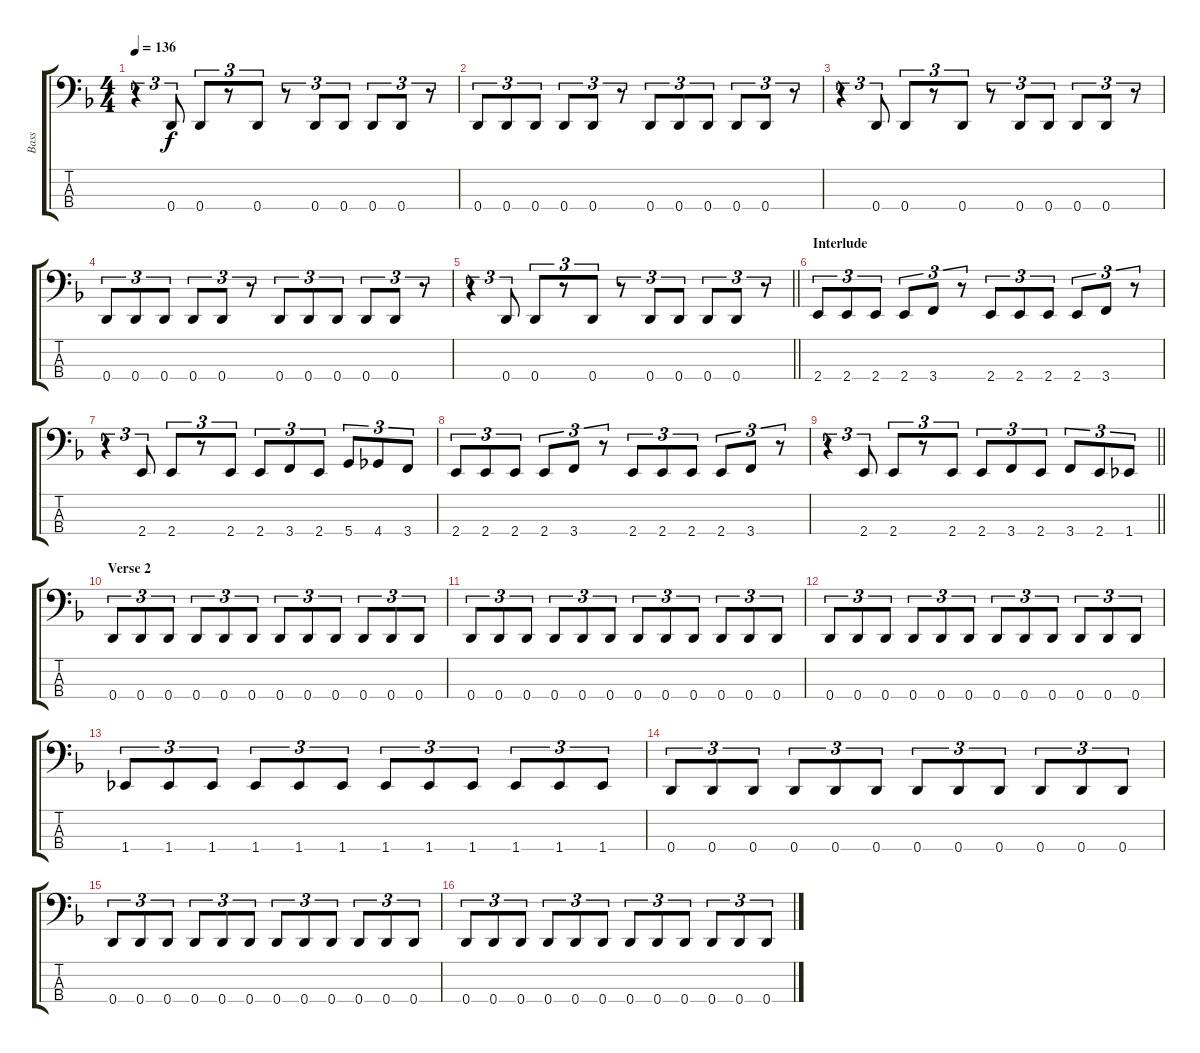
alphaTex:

\track ("Bass" "Bass") {instrument electricbasspick}
\staff {score tabs}
\tuning (G2 D2 A1 D1) {hide}
\ts (4 4)
\tempo 136
\clef f4
\ks dminor
r.4{tu (3 2) dy f} 0.4.8{tu (3 2)} 0.4.8{tu (3 2)} r.8{tu (3 2)} 0.4.8{tu (3 2)} r.8{tu (3 2)} 0.4.8{tu (3 2)} 0.4.8{tu (3 2)} 0.4.8{tu (3 2)} 0.4.8{tu (3 2)} r.8{tu (3 2)} |
0.4.8{tu (3 2)} 0.4.8{tu (3 2)} 0.4.8{tu (3 2)} 0.4.8{tu (3 2)} 0.4.8{tu (3 2)} r.8{tu (3 2)} 0.4.8{tu (3 2)} 0.4.8{tu (3 2)} 0.4.8{tu (3 2)} 0.4.8{tu (3 2)} 0.4.8{tu (3 2)} r.8{tu (3 2)} |
r.4{tu (3 2)} 0.4.8{tu (3 2)} 0.4.8{tu (3 2)} r.8{tu (3 2)} 0.4.8{tu (3 2)} r.8{tu (3 2)} 0.4.8{tu (3 2)} 0.4.8{tu (3 2)} 0.4.8{tu (3 2)} 0.4.8{tu (3 2)} r.8{tu (3 2)} |
0.4.8{tu (3 2)} 0.4.8{tu (3 2)} 0.4.8{tu (3 2)} 0.4.8{tu (3 2)} 0.4.8{tu (3 2)} r.8{tu (3 2)} 0.4.8{tu (3 2)} 0.4.8{tu (3 2)} 0.4.8{tu (3 2)} 0.4.8{tu (3 2)} 0.4.8{tu (3 2)} r.8{tu (3 2)} |
\barLineRight lightlight
r.4{tu (3 2)} 0.4.8{tu (3 2)} 0.4.8{tu (3 2)} r.8{tu (3 2)} 0.4.8{tu (3 2)} r.8{tu (3 2)} 0.4.8{tu (3 2)} 0.4.8{tu (3 2)} 0.4.8{tu (3 2)} 0.4.8{tu (3 2)} r.8{tu (3 2)} |
\section ("" "Interlude")
2.4.8{tu (3 2)} 2.4.8{tu (3 2)} 2.4.8{tu (3 2)} 2.4.8{tu (3 2)} 3.4.8{tu (3 2)} r.8{tu (3 2)} 2.4.8{tu (3 2)} 2.4.8{tu (3 2)} 2.4.8{tu (3 2)} 2.4.8{tu (3 2)} 3.4.8{tu (3 2)} r.8{tu (3 2)} |
r.4{tu (3 2)} 2.4.8{tu (3 2)} 2.4.8{tu (3 2)} r.8{tu (3 2)} 2.4.8{tu (3 2)} 2.4.8{tu (3 2)} 3.4.8{tu (3 2)} 2.4.8{tu (3 2)} 5.4.8{tu (3 2)} 4.4.8{tu (3 2)} 3.4.8{tu (3 2)} |
2.4.8{tu (3 2)} 2.4.8{tu (3 2)} 2.4.8{tu (3 2)} 2.4.8{tu (3 2)} 3.4.8{tu (3 2)} r.8{tu (3 2)} 2.4.8{tu (3 2)} 2.4.8{tu (3 2)} 2.4.8{tu (3 2)} 2.4.8{tu (3 2)} 3.4.8{tu (3 2)} r.8{tu (3 2)} |
\barLineRight lightlight
r.4{tu (3 2)} 2.4.8{tu (3 2)} 2.4.8{tu (3 2)} r.8{tu (3 2)} 2.4.8{tu (3 2)} 2.4.8{tu (3 2)} 3.4.8{tu (3 2)} 2.4.8{tu (3 2)} 3.4.8{tu (3 2)} 2.4.8{tu (3 2)} 1.4.8{tu (3 2)} |
\section ("" "Verse 2")
0.4.8{tu (3 2)} 0.4.8{tu (3 2)} 0.4.8{tu (3 2)} 0.4.8{tu (3 2)} 0.4.8{tu (3 2)} 0.4.8{tu (3 2)} 0.4.8{tu (3 2)} 0.4.8{tu (3 2)} 0.4.8{tu (3 2)} 0.4.8{tu (3 2)} 0.4.8{tu (3 2)} 0.4.8{tu (3 2)} |
0.4.8{tu (3 2)} 0.4.8{tu (3 2)} 0.4.8{tu (3 2)} 0.4.8{tu (3 2)} 0.4.8{tu (3 2)} 0.4.8{tu (3 2)} 0.4.8{tu (3 2)} 0.4.8{tu (3 2)} 0.4.8{tu (3 2)} 0.4.8{tu (3 2)} 0.4.8{tu (3 2)} 0.4.8{tu (3 2)} |
0.4.8{tu (3 2)} 0.4.8{tu (3 2)} 0.4.8{tu (3 2)} 0.4.8{tu (3 2)} 0.4.8{tu (3 2)} 0.4.8{tu (3 2)} 0.4.8{tu (3 2)} 0.4.8{tu (3 2)} 0.4.8{tu (3 2)} 0.4.8{tu (3 2)} 0.4.8{tu (3 2)} 0.4.8{tu (3 2)} |
1.4.8{tu (3 2)} 1.4.8{tu (3 2)} 1.4.8{tu (3 2)} 1.4.8{tu (3 2)} 1.4.8{tu (3 2)} 1.4.8{tu (3 2)} 1.4.8{tu (3 2)} 1.4.8{tu (3 2)} 1.4.8{tu (3 2)} 1.4.8{tu (3 2)} 1.4.8{tu (3 2)} 1.4.8{tu (3 2)} |
0.4.8{tu (3 2)} 0.4.8{tu (3 2)} 0.4.8{tu (3 2)} 0.4.8{tu (3 2)} 0.4.8{tu (3 2)} 0.4.8{tu (3 2)} 0.4.8{tu (3 2)} 0.4.8{tu (3 2)} 0.4.8{tu (3 2)} 0.4.8{tu (3 2)} 0.4.8{tu (3 2)} 0.4.8{tu (3 2)} |
0.4.8{tu (3 2)} 0.4.8{tu (3 2)} 0.4.8{tu (3 2)} 0.4.8{tu (3 2)} 0.4.8{tu (3 2)} 0.4.8{tu (3 2)} 0.4.8{tu (3 2)} 0.4.8{tu (3 2)} 0.4.8{tu (3 2)} 0.4.8{tu (3 2)} 0.4.8{tu (3 2)} 0.4.8{tu (3 2)} |
0.4.8{tu (3 2)} 0.4.8{tu (3 2)} 0.4.8{tu (3 2)} 0.4.8{tu (3 2)} 0.4.8{tu (3 2)} 0.4.8{tu (3 2)} 0.4.8{tu (3 2)} 0.4.8{tu (3 2)} 0.4.8{tu (3 2)} 0.4.8{tu (3 2)} 0.4.8{tu (3 2)} 0.4.8{tu (3 2)}
